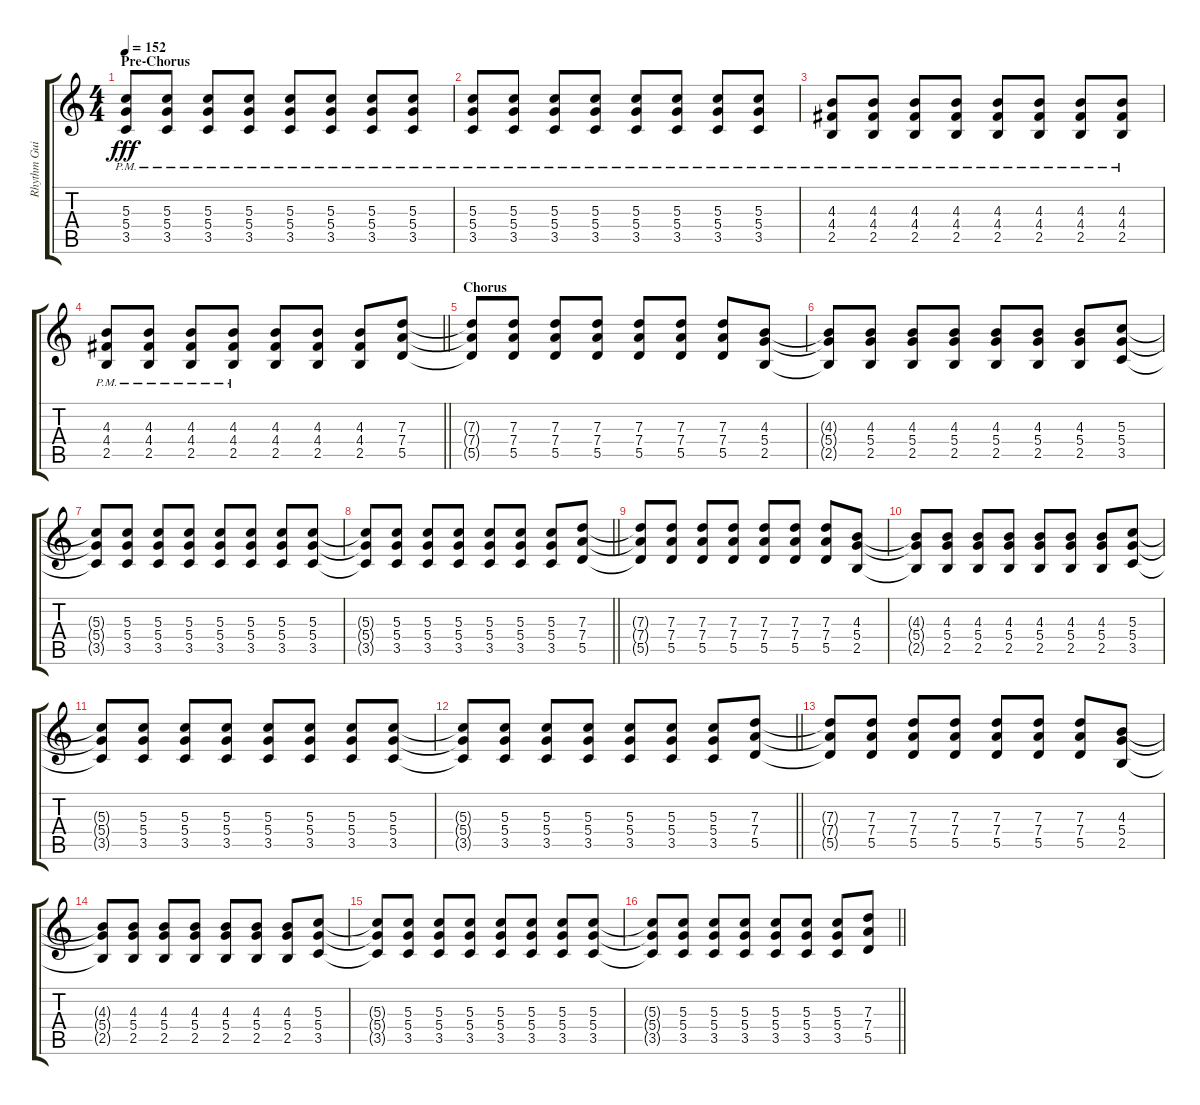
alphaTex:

\track ("Rhythm Guitar" "Rhythm Gui") {instrument overdrivenguitar}
\staff {score tabs}
\tuning (E4 B3 G3 D3 A2 D2) {hide}
\ts (4 4)
\section ("" "Pre-Chorus")
\tempo 152
\clef g2
\ks c
(5.3{pm} 5.4{pm} 3.5{pm}).8{dy fff} (5.3{pm} 5.4{pm} 3.5{pm}).8 (5.3{pm} 5.4{pm} 3.5{pm}).8 (5.3{pm} 5.4{pm} 3.5{pm}).8 (5.3{pm} 5.4{pm} 3.5{pm}).8 (5.3{pm} 5.4{pm} 3.5{pm}).8 (5.3{pm} 5.4{pm} 3.5{pm}).8 (5.3{pm} 5.4{pm} 3.5{pm}).8 |
(5.3{pm} 5.4{pm} 3.5{pm}).8 (5.3{pm} 5.4{pm} 3.5{pm}).8 (5.3{pm} 5.4{pm} 3.5{pm}).8 (5.3{pm} 5.4{pm} 3.5{pm}).8 (5.3{pm} 5.4{pm} 3.5{pm}).8 (5.3{pm} 5.4{pm} 3.5{pm}).8 (5.3{pm} 5.4{pm} 3.5{pm}).8 (5.3{pm} 5.4{pm} 3.5{pm}).8 |
(4.3{pm} 4.4{pm} 2.5{pm}).8 (4.3{pm} 4.4{pm} 2.5{pm}).8 (4.3{pm} 4.4{pm} 2.5{pm}).8 (4.3{pm} 4.4{pm} 2.5{pm}).8 (4.3{pm} 4.4{pm} 2.5{pm}).8 (4.3{pm} 4.4{pm} 2.5{pm}).8 (4.3{pm} 4.4{pm} 2.5{pm}).8 (4.3{pm} 4.4{pm} 2.5{pm}).8 |
\barLineRight lightlight
(4.3{pm} 4.4{pm} 2.5).8 (4.3{pm} 4.4{pm} 2.5).8 (4.3{pm} 4.4 2.5).8 (4.3{pm} 4.4 2.5).8 (4.3 4.4 2.5).8 (4.3 4.4 2.5).8 (4.3 4.4 2.5).8 (7.3 7.4 5.5).8 |
\section ("" "Chorus")
(7.3{t} 7.4{t} 5.5{t}).8 (7.3 7.4 5.5).8 (7.3 7.4 5.5).8 (7.3 7.4 5.5).8 (7.3 7.4 5.5).8 (7.3 7.4 5.5).8 (7.3 7.4 5.5).8 (4.3 5.4 2.5).8 |
(4.3{t} 5.4{t} 2.5{t}).8 (4.3 5.4 2.5).8 (4.3 5.4 2.5).8 (4.3 5.4 2.5).8 (4.3 5.4 2.5).8 (4.3 5.4 2.5).8 (4.3 5.4 2.5).8 (5.3 5.4 3.5).8 |
(5.3{t} 5.4{t} 3.5{t}).8 (5.3 5.4 3.5).8 (5.3 5.4 3.5).8 (5.3 5.4 3.5).8 (5.3 5.4 3.5).8 (5.3 5.4 3.5).8 (5.3 5.4 3.5).8 (5.3 5.4 3.5).8 |
\barLineRight lightlight
(5.3{t} 5.4{t} 3.5{t}).8 (5.3 5.4 3.5).8 (5.3 5.4 3.5).8 (5.3 5.4 3.5).8 (5.3 5.4 3.5).8 (5.3 5.4 3.5).8 (5.3 5.4 3.5).8 (7.3 7.4 5.5).8 |
(7.3{t} 7.4{t} 5.5{t}).8 (7.3 7.4 5.5).8 (7.3 7.4 5.5).8 (7.3 7.4 5.5).8 (7.3 7.4 5.5).8 (7.3 7.4 5.5).8 (7.3 7.4 5.5).8 (4.3 5.4 2.5).8 |
(4.3{t} 5.4{t} 2.5{t}).8 (4.3 5.4 2.5).8 (4.3 5.4 2.5).8 (4.3 5.4 2.5).8 (4.3 5.4 2.5).8 (4.3 5.4 2.5).8 (4.3 5.4 2.5).8 (5.3 5.4 3.5).8 |
(5.3{t} 5.4{t} 3.5{t}).8 (5.3 5.4 3.5).8 (5.3 5.4 3.5).8 (5.3 5.4 3.5).8 (5.3 5.4 3.5).8 (5.3 5.4 3.5).8 (5.3 5.4 3.5).8 (5.3 5.4 3.5).8 |
\barLineRight lightlight
(5.3{t} 5.4{t} 3.5{t}).8 (5.3 5.4 3.5).8 (5.3 5.4 3.5).8 (5.3 5.4 3.5).8 (5.3 5.4 3.5).8 (5.3 5.4 3.5).8 (5.3 5.4 3.5).8 (7.3 7.4 5.5).8 |
(7.3{t} 7.4{t} 5.5{t}).8 (7.3 7.4 5.5).8 (7.3 7.4 5.5).8 (7.3 7.4 5.5).8 (7.3 7.4 5.5).8 (7.3 7.4 5.5).8 (7.3 7.4 5.5).8 (4.3 5.4 2.5).8 |
(4.3{t} 5.4{t} 2.5{t}).8 (4.3 5.4 2.5).8 (4.3 5.4 2.5).8 (4.3 5.4 2.5).8 (4.3 5.4 2.5).8 (4.3 5.4 2.5).8 (4.3 5.4 2.5).8 (5.3 5.4 3.5).8 |
(5.3{t} 5.4{t} 3.5{t}).8 (5.3 5.4 3.5).8 (5.3 5.4 3.5).8 (5.3 5.4 3.5).8 (5.3 5.4 3.5).8 (5.3 5.4 3.5).8 (5.3 5.4 3.5).8 (5.3 5.4 3.5).8 |
\barLineRight lightlight
(5.3{t} 5.4{t} 3.5{t}).8 (5.3 5.4 3.5).8 (5.3 5.4 3.5).8 (5.3 5.4 3.5).8 (5.3 5.4 3.5).8 (5.3 5.4 3.5).8 (5.3 5.4 3.5).8 (7.3 7.4 5.5).8
